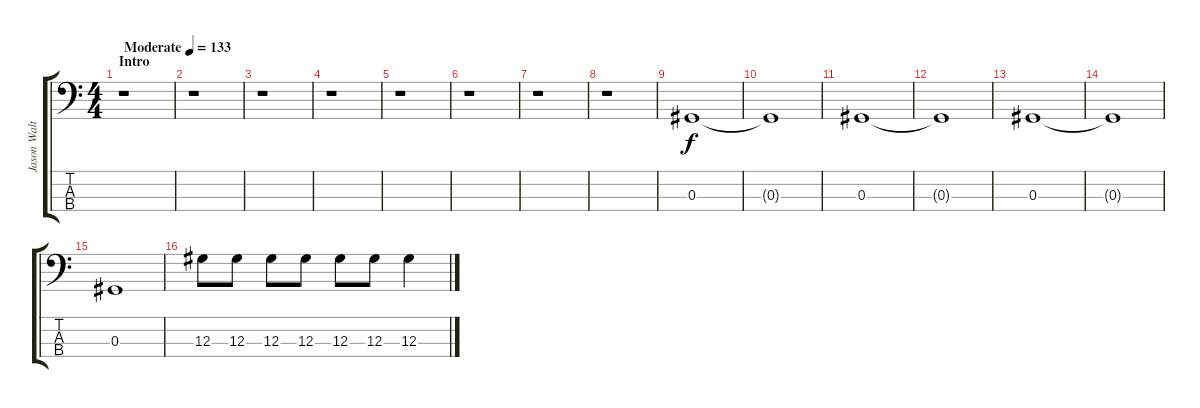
\track ("Jason Walton" "Jason Walt") {instrument electricbasspick}
\staff {score tabs}
\tuning (Gb2 Db2 Ab1 Eb1) {hide}
\ts (4 4)
\section ("" "Intro")
\tempo (133 "Moderate")
\clef f4
\ks c
r.1{dy f instrument electricbasspick} |
r.1 |
r.1 |
r.1 |
r.1 |
r.1 |
r.1 |
r.1 |
0.3.1 |
0.3{t}.1 |
0.3.1 |
0.3{t}.1 |
0.3.1 |
0.3{t}.1 |
0.3.1 |
12.3.8 12.3.8 12.3.8 12.3.8 12.3.8 12.3.8 12.3{ss}.4
